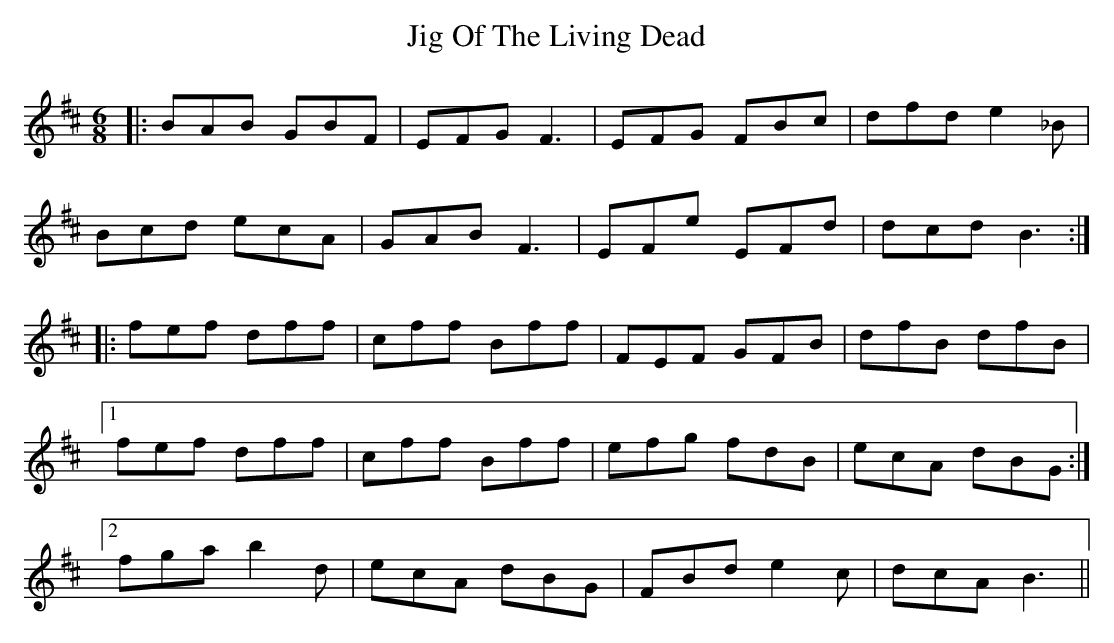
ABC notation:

X:1
T: Jig Of The Living Dead
M: 6/8
L: 1/8
K: Bmin
|:BAB GBF | EFG F3 | EFG FBc | dfd e2 _B |
Bcd ecA | GAB F3 | EFe EFd | dcd B3 :|
|: fef dff | cff Bff | FEF GFB |dfB dfB |
[1 fef dff | cff Bff | efg fdB|ecA dBG :|
[2 fga b2 d | ecA dBG | FBd e2 c | dcA B3 ||
